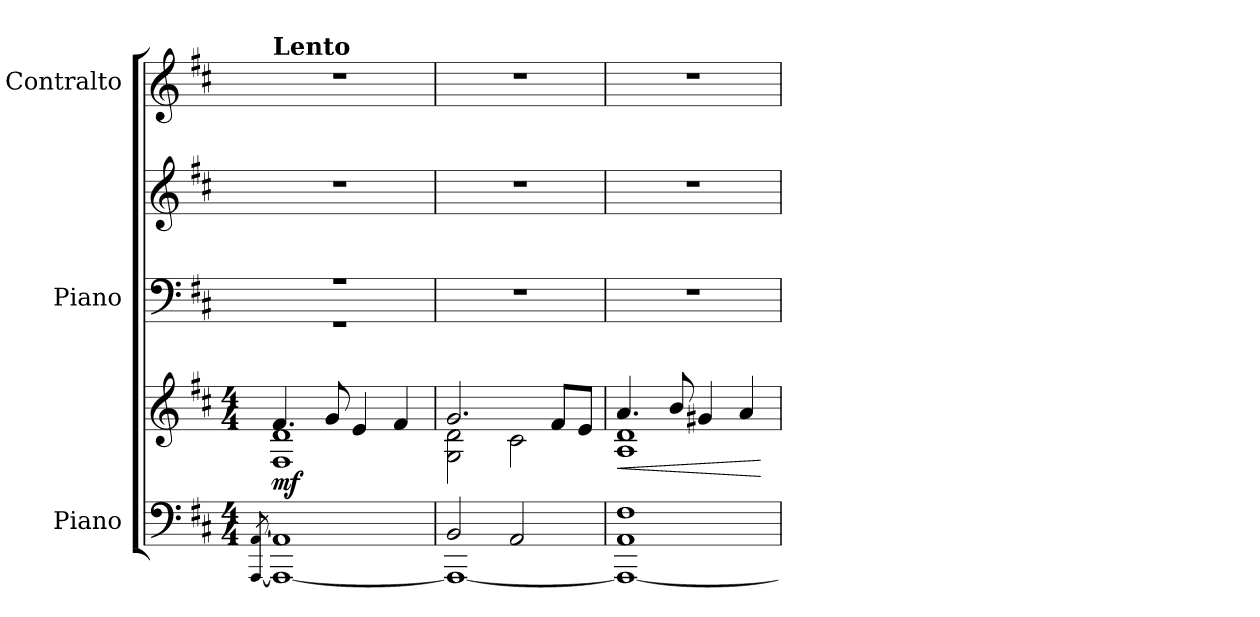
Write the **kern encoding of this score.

**kern	**kern	**dynam	**kern	**kern	**kern
*part3	*part3	*part3	*part2	*part2	*part1
*staff5	*staff4	*staff4/5	*staff3	*staff2	*staff1
*I"Piano	*	*	*I"Piano	*	*I"Contralto
*I'Pno.	*	*	*I'Pno	*	*
!!LO:LB:g=z
*stria5	*stria5	*	*	*	*
*clefF4	*clefG2	*	*clefF4	*clefG2	*clefG2
*k[f#c#]	*k[f#c#]	*	*k[f#c#]	*k[f#c#]	*k[f#c#]
*M4/4	*M4/4	*	*	*	*
=1	=1	=1	=1	=1	=1
[<8qAAA/ [<8qAA/	.	.	.	.	.
*^	*^	*	*^	*	*
!	!	!	!	!	!	!	!	!LO:TX:a:B:t=Lento
!	!	!	!	!LO:DY:b	!	!	!	!
1AA]	1AAA_	4.f#/	1F# 1d	mf	1r	1r	1r	1r
.	.	8g/	.	.	.	.	.	.
.	.	4e/	.	.	.	.	.	.
.	.	4f#/	.	.	.	.	.	.
*	*	*	*	*	*v	*v	*	*
=2	=2	=2	=2	=2	=2	=2	=2
2BB/	1AAA_	2.g/	2G\ 2d\	.	1r	1r	1r
2AA/	.	.	2c#\	.	.	.	.
.	.	8f#/L	.	.	.	.	.
.	.	8e/J	.	.	.	.	.
=3	=3	=3	=3	=3	=3	=3	=3
!	!	!	!	!LO:HP:b	!	!	!
1AA 1F#	1AAA_	4.a/	1A 1d	<	1r	1r	1r
.	.	8b/	.	.	.	.	.
.	.	4g#X/	.	.	.	.	.
.	.	4a/	.	.	.	.	.
*v	*v	*	*	*	*	*	*
*	*v	*v	*	*	*	*
.	.	[	.	.	.
=	=	=	=	=	=
*-	*-	*-	*-	*-	*-
